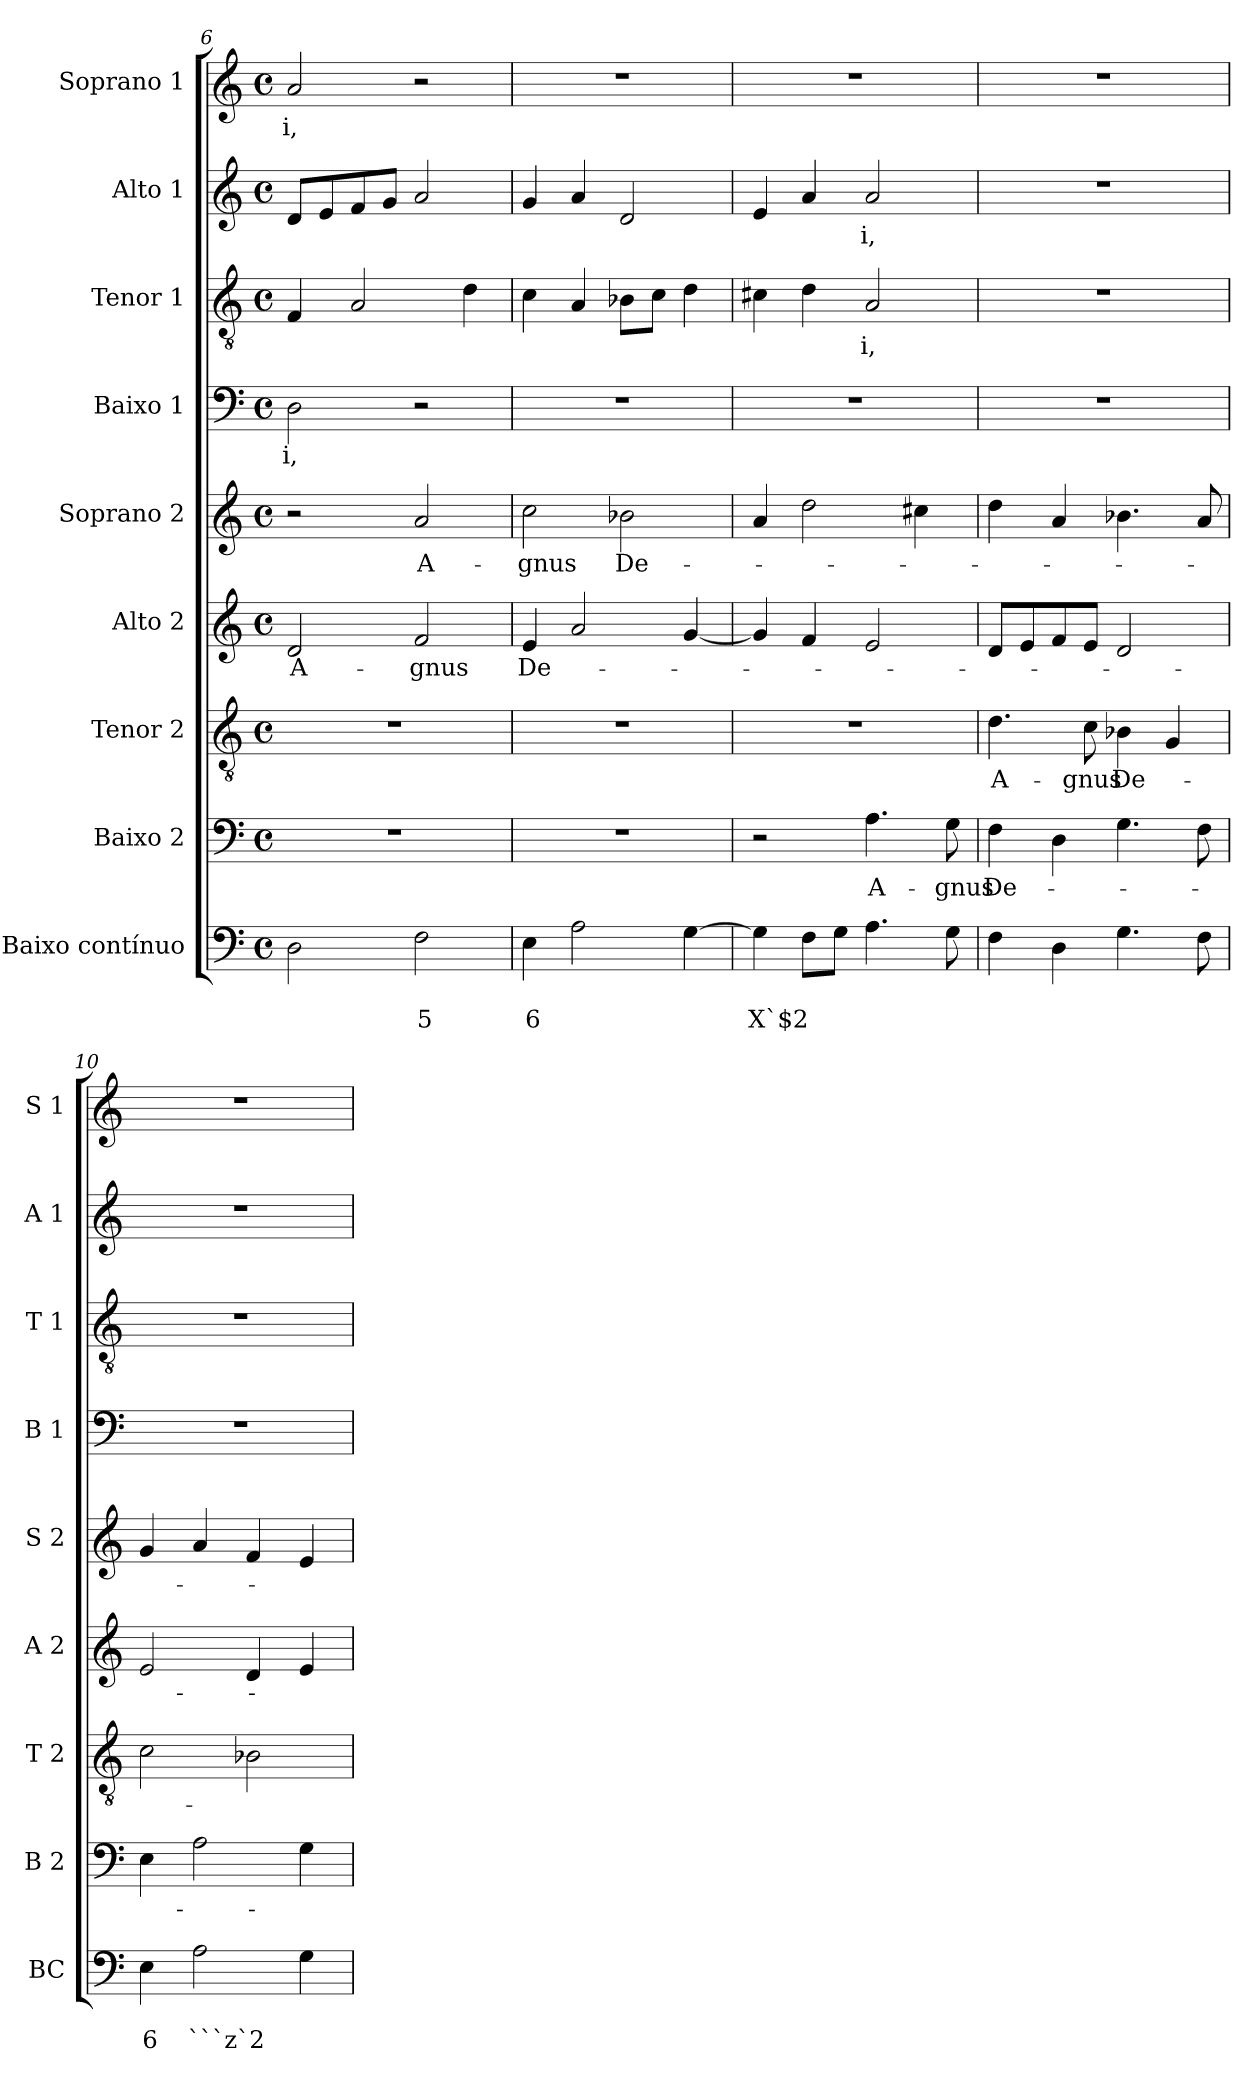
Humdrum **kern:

**kern	**text	**text	**kern	**text	**kern	**text	**kern	**text	**kern	**text	**kern	**text	**kern	**text	**kern	**text	**kern	**text
*part9	*part9	*part9	*part8	*part8	*part7	*part7	*part6	*part6	*part5	*part5	*part4	*part4	*part3	*part3	*part2	*part2	*part1	*part1
*staff9	*staff9	*staff9	*staff8	*staff8	*staff7	*staff7	*staff6	*staff6	*staff5	*staff5	*staff4	*staff4	*staff3	*staff3	*staff2	*staff2	*staff1	*staff1
*I"Baixo contínuo	*	*	*I"Baixo 2	*	*I"Tenor 2	*	*I"Alto 2	*	*I"Soprano 2	*	*I"Baixo 1	*	*I"Tenor 1	*	*I"Alto 1	*	*I"Soprano 1	*
*I'BC	*	*	*I'B 2	*	*I'T 2	*	*I'A 2	*	*I'S 2	*	*I'B 1	*	*I'T 1	*	*I'A 1	*	*I'S 1	*
*clefF4	*	*	*clefF4	*	*clefGv2	*	*clefG2	*	*clefG2	*	*clefF4	*	*clefGv2	*	*clefG2	*	*clefG2	*
*k[]	*	*	*k[]	*	*k[]	*	*k[]	*	*k[]	*	*k[]	*	*k[]	*	*k[]	*	*k[]	*
*C:	*	*	*C:	*	*C:	*	*C:	*	*C:	*	*C:	*	*C:	*	*C:	*	*C:	*
*M4/4	*	*	*M4/4	*	*M4/4	*	*M4/4	*	*M4/4	*	*M4/4	*	*M4/4	*	*M4/4	*	*M4/4	*
*met(c)	*	*	*met(c)	*	*met(c)	*	*met(c)	*	*met(c)	*	*met(c)	*	*met(c)	*	*met(c)	*	*met(c)	*
=6	=6	=6	=6	=6	=6	=6	=6	=6	=6	=6	=6	=6	=6	=6	=6	=6	=6	=6
!	!	!	!	!	!	!	!	!LO:LY:b	!	!	!	!LO:LY:b	!	!	!	!	!	!LO:LY:b
2D\	.	.	1r	.	1r	.	2d/	A-	2r	.	2D\	-i,	4F/	.	8d/L	.	2a/	-i,
.	.	.	.	.	.	.	.	.	.	.	.	.	.	.	8e/	.	.	.
.	.	.	.	.	.	.	.	.	.	.	.	.	2A/	.	8f/	.	.	.
.	.	.	.	.	.	.	.	.	.	.	.	.	.	.	8g/J	.	.	.
!	!	!LO:LY:b	!	!	!	!	!	!LO:LY:b	!	!LO:LY:b	!	!	!	!	!	!	!	!
2F\	.	5	.	.	.	.	2f/	-gnus	2a/	A-	2r	.	.	.	2a/	.	2r	.
.	.	.	.	.	.	.	.	.	.	.	.	.	4d\	.	.	.	.	.
!!LO:PB:g=z
=7	=7	=7	=7	=7	=7	=7	=7	=7	=7	=7	=7	=7	=7	=7	=7	=7	=7	=7
!	!	!LO:LY:b	!	!	!	!	!	!LO:LY:b	!	!LO:LY:b	!	!	!	!	!	!	!	!
4E\	.	6	1r	.	1r	.	4e/	De-	2cc\	-gnus	1r	.	4c\	.	4g/	.	1r	.
2A\	.	.	.	.	.	.	2a/	.	.	.	.	.	4A/	.	4a/	.	.	.
!	!	!	!	!	!	!	!	!	!	!LO:LY:b	!	!	!	!	!	!	!	!
.	.	.	.	.	.	.	.	.	2b-X\	De-	.	.	8B-X\L	.	2d/	.	.	.
.	.	.	.	.	.	.	.	.	.	.	.	.	8c\J	.	.	.	.	.
[4G\	.	.	.	.	.	.	[4g/	.	.	.	.	.	4d\	.	.	.	.	.
=8	=8	=8	=8	=8	=8	=8	=8	=8	=8	=8	=8	=8	=8	=8	=8	=8	=8	=8
!	!	!LO:LY:b	!	!	!	!	!	!	!	!	!	!	!	!	!	!	!	!
4G\]	.	X`$2	2r	.	1r	.	4g/]	.	4a/	.	1r	.	4c#X\	.	4e/	.	1r	.
8F\L	.	.	.	.	.	.	4f/	.	2dd\	.	.	.	4d\	.	4a/	.	.	.
8G\J	.	.	.	.	.	.	.	.	.	.	.	.	.	.	.	.	.	.
!	!	!	!	!LO:LY:b	!	!	!	!	!	!	!	!	!	!LO:LY:b	!	!LO:LY:b	!	!
4.A\	.	.	4.A\	A-	.	.	2e/	.	.	.	.	.	2A/	-i,	2a/	-i,	.	.
.	.	.	.	.	.	.	.	.	4cc#X\	.	.	.	.	.	.	.	.	.
!	!	!	!	!LO:LY:b	!	!	!	!	!	!	!	!	!	!	!	!	!	!
8G\	.	.	8G\	-gnus	.	.	.	.	.	.	.	.	.	.	.	.	.	.
=9	=9	=9	=9	=9	=9	=9	=9	=9	=9	=9	=9	=9	=9	=9	=9	=9	=9	=9
!	!	!	!	!LO:LY:b	!	!LO:LY:b	!	!	!	!	!	!	!	!	!	!	!	!
4F\	.	.	4F\	De-	4.d\	A-	8d/L	.	4dd\	.	1r	.	1r	.	1r	.	1r	.
.	.	.	.	.	.	.	8e/	.	.	.	.	.	.	.	.	.	.	.
4D\	.	.	4D\	.	.	.	8f/	.	4a/	.	.	.	.	.	.	.	.	.
!	!	!	!	!	!	!LO:LY:b	!	!	!	!	!	!	!	!	!	!	!	!
.	.	.	.	.	8c\	-gnus	8e/J	.	.	.	.	.	.	.	.	.	.	.
!	!	!	!	!	!	!LO:LY:b	!	!	!	!	!	!	!	!	!	!	!	!
4.G\	.	.	4.G\	.	4B-X\	De-	2d/	.	4.b-X\	.	.	.	.	.	.	.	.	.
.	.	.	.	.	4G/	.	.	.	.	.	.	.	.	.	.	.	.	.
8F\	.	.	8F\	.	.	.	.	.	8a/	.	.	.	.	.	.	.	.	.
=10	=10	=10	=10	=10	=10	=10	=10	=10	=10	=10	=10	=10	=10	=10	=10	=10	=10	=10
!	!	!LO:LY:b	!	!	!	!	!	!	!	!	!	!	!	!	!	!	!	!
4E\	.	6	4E\	.	2c\	.	2e/	.	4g/	.	1r	.	1r	.	1r	.	1r	.
!	!	!LO:LY:b	!	!	!	!	!	!	!	!	!	!	!	!	!	!	!	!
2A\	.	```z`2	2A\	.	.	.	.	.	4a/	.	.	.	.	.	.	.	.	.
.	.	.	.	.	2B-X\	.	4d/	.	4f/	.	.	.	.	.	.	.	.	.
4G\	.	.	4G\	.	.	.	4e/	.	4e/	.	.	.	.	.	.	.	.	.
=	=	=	=	=	=	=	=	=	=	=	=	=	=	=	=	=	=	=
*-	*-	*-	*-	*-	*-	*-	*-	*-	*-	*-	*-	*-	*-	*-	*-	*-	*-	*-
